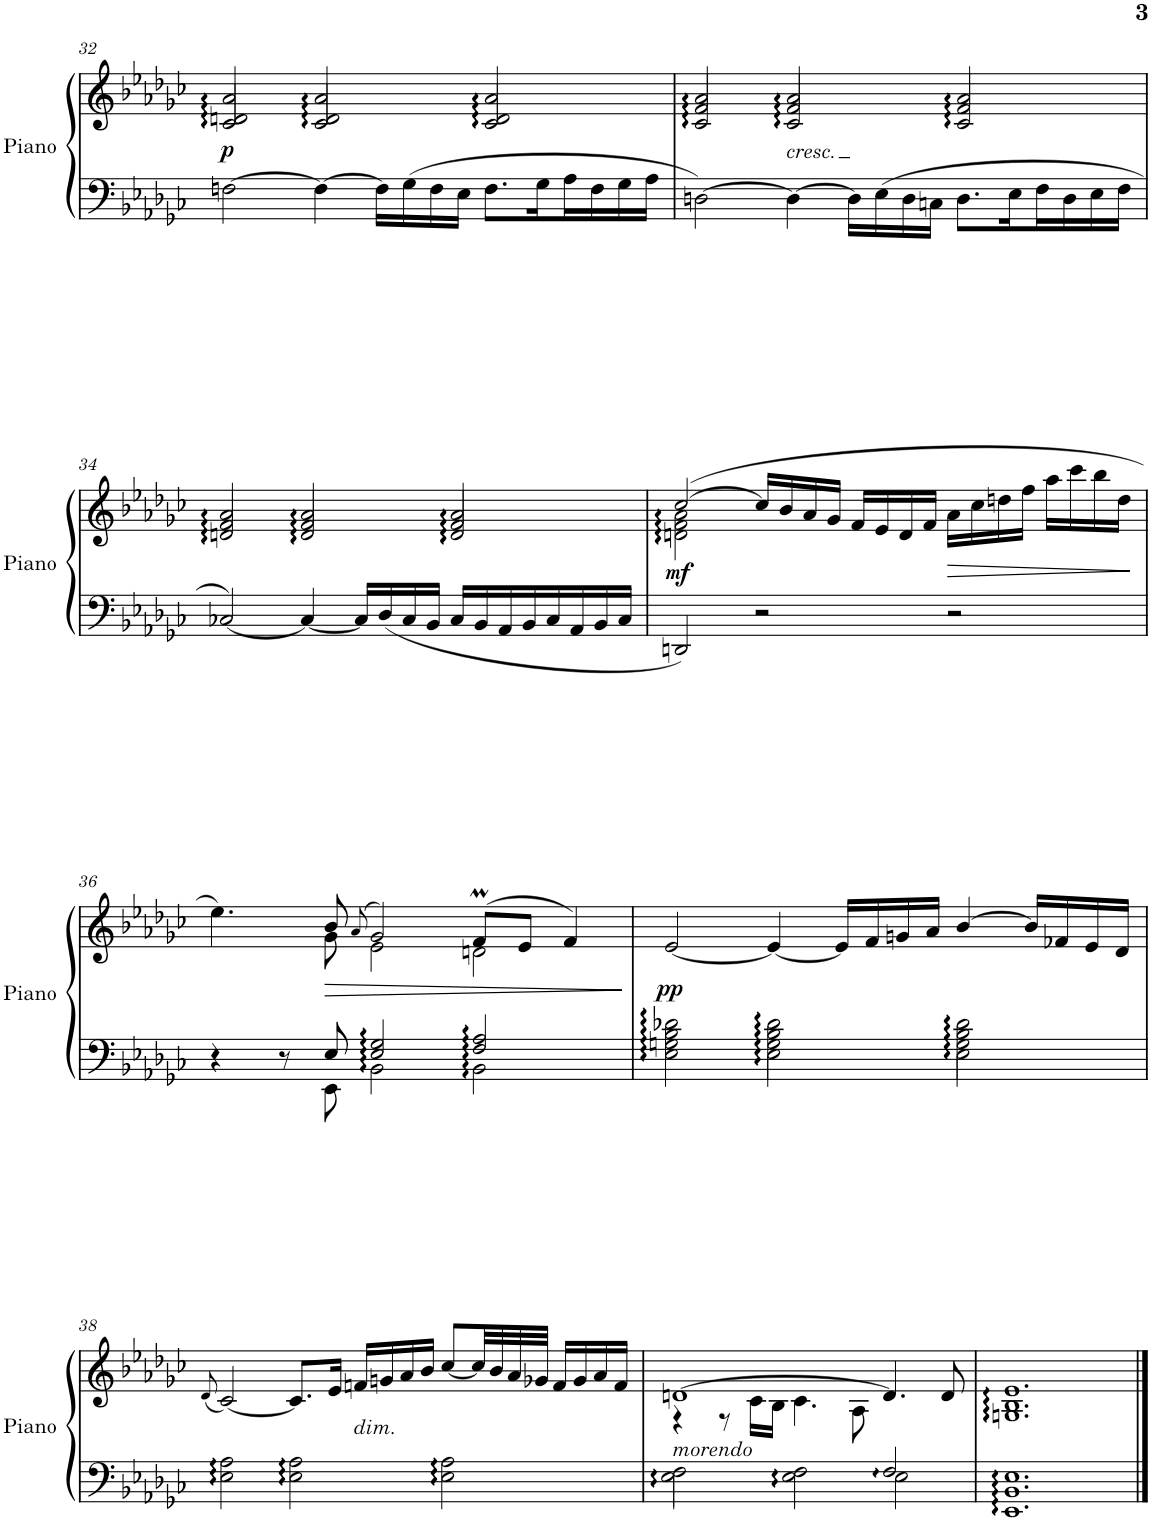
**kern	**kern	**dynam
*part1	*part1	*part1
*staff2	*staff1	*staff1/2
*I"Piano	*	*
*I'Piano	*	*
!!LO:PB:g=z
*clefF4	*clefG2	*
*k[b-e-a-d-g-c-]	*k[b-e-a-d-g-c-]	*
*M3/2	*M3/2	*
=32	=32	=32
*	*^	*
!	!	!	!LO:DY:b
[>2Fn\	2c-/ 2a-/	2dn/	p
4F\_	2c-/ 2a-/	2d/	.
16F\LL]	.	.	.
16G-\	.	.	.
16F\	.	.	.
16E-\JJ	.	.	.
8.F\L	2c-/ 2a-/	2d/	.
16G-\L	.	.	.
16A-\L	.	.	.
16F\	.	.	.
16G-\	.	.	.
16A-\JJ	.	.	.
=33	=33	=33	=33
[>2Dn\	2c-/ 2a-/	2f/	.
!	!LO:TX:b:i:t=cresc.	!	!
4D\_	2c-/ 2a-/	2f/	.
16D\LL]	.	.	.
16E-\	.	.	.
16D\	.	.	.
16Cn\JJ	.	.	.
8.D\L	2c-/ 2a-/	2f/	.
16E-\L	.	.	.
16F\L	.	.	.
16D\	.	.	.
16E-\	.	.	.
16F\JJ	.	.	.
!!LO:LB:g=z	!!
=34	=34	=34	=34
[<2C-X/	2dn/ 2a-/	2f/	.
4C-/_	2d/ 2a-/	2f/	.
16C-/LL]	.	.	.
16D-/	.	.	.
16C-/	.	.	.
16BB-/JJ	.	.	.
16C-/LL	2d/ 2a-/	2f/	.
16BB-/	.	.	.
16AA-/	.	.	.
16BB-/	.	.	.
16C-/	.	.	.
16AA-/	.	.	.
16BB-/	.	.	.
16C-/JJ	.	.	.
=35	=35	=35	=35
!	!	!	!LO:DY:b
2DDn/	([>2cc-/	2dn\ 2f\ 2a-\	mf
2r	16cc-/LL]	1ryy	.
.	16b-/	.	.
.	16a-/	.	.
.	16g-/JJ	.	.
.	16f/LL	.	.
.	16e-/	.	.
.	16d/	.	.
.	16f/JJ	.	.
!	!	!	!LO:HP:b
2r	16a-\LL	.	>
.	16cc-\	.	.
.	16ddn\	.	.
.	16ff\JJ	.	.
.	16aa-\LL	.	.
.	16ccc-\	.	.
.	16bb-\	.	.
.	16dd\JJ	.	.
!!LO:LB:g=z	!!
=36	=36	=36	=36
*^	*	*	*
4r	4.ryy	4.ee-\)	4.ryy	.
8r	.	.	.	.
8E-/	8EE-\	8b-/	8g-\	.
.	.	(>8qa-/	.	.
2E-/ 2G-/	2BB-\	2g-/)	2e-\	.
2F/ 2A-/	2BB-\	(>8fm/L	2dn\	.
.	.	8e-/J	.	.
.	.	4f/)	.	.
*v	*v	*	*	*
*	*v	*v	*
.	.	]
=37	=37	=37
*^	*	*
!	!	!	!LO:DY:b
2Gn\ 2B-\ 2d-X\	2E-\	[<2e-/	pp
2G\ 2B-\ 2d-\	2E-\	4e-/_	.
.	.	16e-/LL]	.
.	.	16f/	.
.	.	16gn/	.
.	.	16a-/JJ	.
2G\ 2B-\ 2d-\	2E-\	[>4b-/	.
.	.	16b-/LL]	.
.	.	16f-X/	.
.	.	16e-/	.
.	.	16d-/JJ	.
*v	*v	*	*
!!LO:LB:g=z
=38	=38	=38
.	(8qd-/	.
2E-\ 2A-\	[<2c-/)	.
2E-\ 2A-\	8.c-/L]	.
.	16e-/Jk	.
!	!LO:TX:b:i:t=dim.	!
.	16fn/LL	.
.	16gn/	.
.	16a-/	.
.	16b-/JJ	.
2E-\ 2A-\	[<8cc-/L	.
.	32cc-/LL]	.
.	32b-/	.
.	32a-/	.
.	32g-X/JJJ	.
.	16f/LL	.
.	16g-/	.
.	16a-/	.
.	16f/JJ	.
=39	=39	=39
*^	*^	*
!	!	!LO:TX:b:i:t=morendo	!	!
2F\	2E-\	[1dn	4r	.
.	.	.	8r	.
.	.	.	16c-\LL	.
.	.	.	16B-\JJ	.
2F\	2E-\	.	4.c-\	.
.	.	.	8A-\	.
2F/	2E-\	4.d/]	2ryy	.
.	.	8d/	.	.
*v	*v	*	*	*
*	*v	*v	*
=40	=40	=40
1.EE- 1.BB- 1.E-	1.Gn 1.B- 1.e-	.
==	==	==
*-	*-	*-
